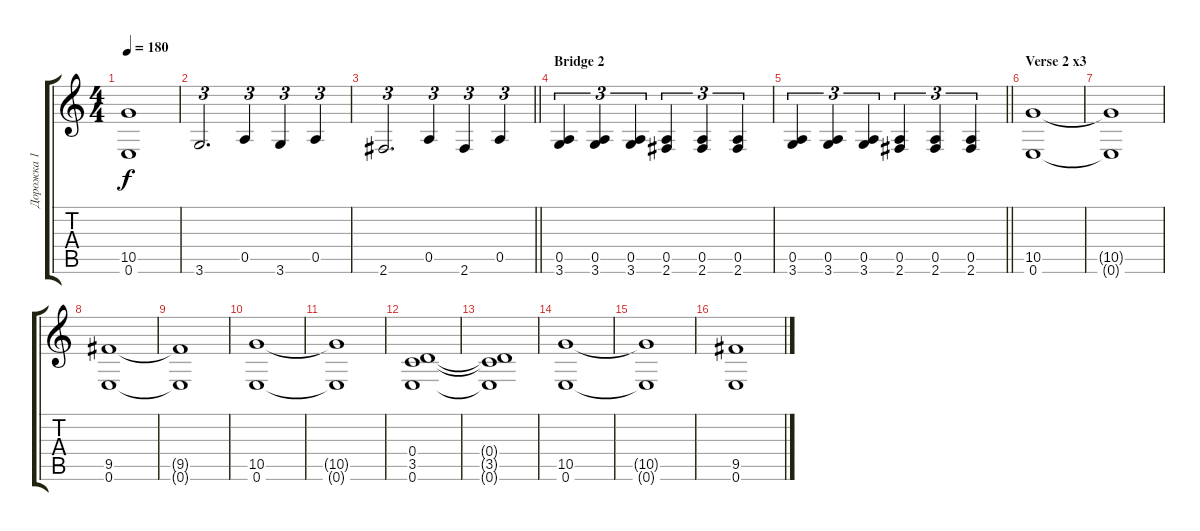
\track ("Дорожка 1" "Дорожка 1") {instrument distortionguitar}
\staff {score tabs}
\tuning (E4 B3 G3 D3 A2 E2) {hide}
\ts (4 4)
\tempo 180
\clef g2
\ks c
(10.5{t} 0.6{t}).1{dy f} |
3.6.2{d tu (3 2)} 0.5.4{tu (3 2)} 3.6.4{tu (3 2)} 0.5.4{tu (3 2)} |
\barLineRight lightlight
2.6.2{d tu (3 2)} 0.5.4{tu (3 2)} 2.6.4{tu (3 2)} 0.5.4{tu (3 2)} |
\section ("" "Bridge 2")
(0.5 3.6).4{tu (3 2)} (0.5 3.6).4{tu (3 2)} (0.5 3.6).4{tu (3 2)} (0.5 2.6).4{tu (3 2)} (0.5 2.6).4{tu (3 2)} (0.5 2.6).4{tu (3 2)} |
\barLineRight lightlight
(0.5 3.6).4{tu (3 2)} (0.5 3.6).4{tu (3 2)} (0.5 3.6).4{tu (3 2)} (0.5 2.6).4{tu (3 2)} (0.5 2.6).4{tu (3 2)} (0.5 2.6).4{tu (3 2)} |
\section ("" "Verse 2 x3")
(10.5 0.6).1 |
(10.5{t} 0.6{t}).1 |
(9.5 0.6).1 |
(9.5{t} 0.6{t}).1 |
(10.5 0.6).1 |
(10.5{t} 0.6{t}).1 |
(0.4 3.5 0.6).1 |
(0.4{t} 3.5{t} 0.6{t}).1 |
(10.5 0.6).1 |
(10.5{t} 0.6{t}).1 |
(9.5 0.6).1
